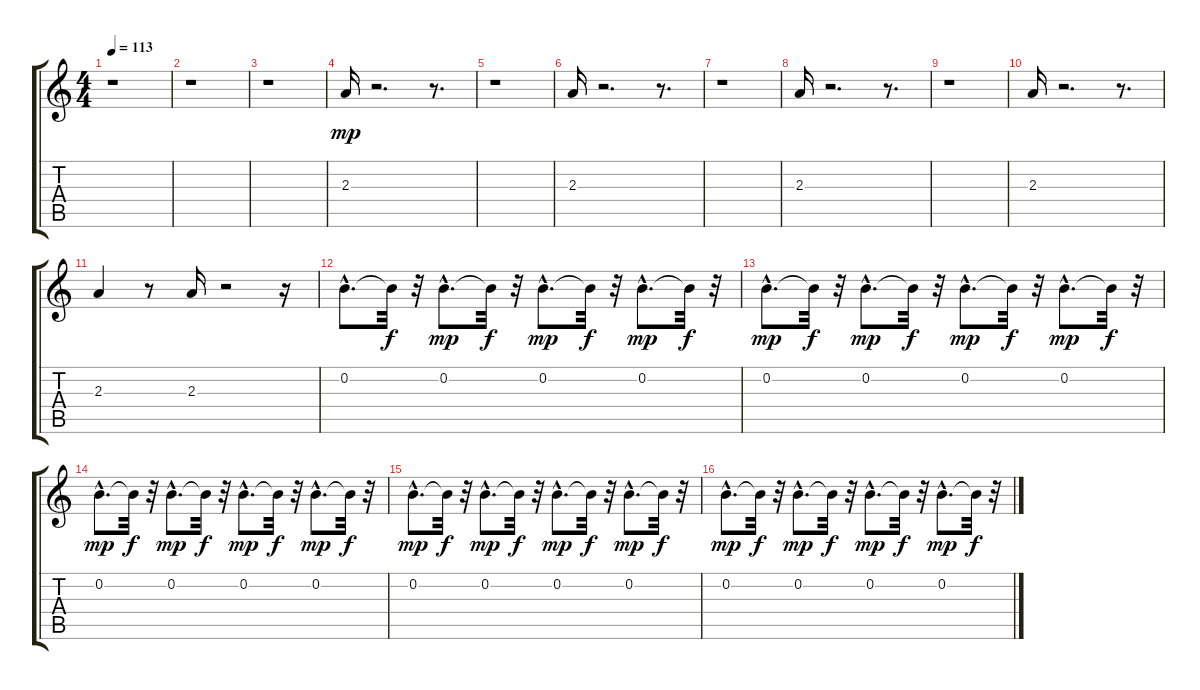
\track "" {instrument acousticguitarnylon}
\staff {score tabs}
\tuning (E4 B3 G3 D3 A2 E2) {hide}
\ts (4 4)
\tempo 113
\clef g2
\ks c
r.1{dy mp} |
r.1 |
r.1 |
2.3.16 r.2{d} r.8{d} |
r.1 |
2.3.16 r.2{d} r.8{d} |
r.1 |
2.3.16 r.2{d} r.8{d} |
r.1 |
2.3.16 r.2{d} r.8{d} |
2.3.4 r.8 2.3.16 r.2 r.16 |
0.2{hac}.8{d} 0.2{t}.32{dy f} r.32 0.2{hac}.8{d dy mp} 0.2{t}.32{dy f} r.32 0.2{hac}.8{d dy mp} 0.2{t}.32{dy f} r.32 0.2{hac}.8{d dy mp} 0.2{t}.32{dy f} r.32 |
0.2{hac}.8{d dy mp} 0.2{t}.32{dy f} r.32 0.2{hac}.8{d dy mp} 0.2{t}.32{dy f} r.32 0.2{hac}.8{d dy mp} 0.2{t}.32{dy f} r.32 0.2{hac}.8{d dy mp} 0.2{t}.32{dy f} r.32 |
0.2{hac}.8{d dy mp} 0.2{t}.32{dy f} r.32 0.2{hac}.8{d dy mp} 0.2{t}.32{dy f} r.32 0.2{hac}.8{d dy mp} 0.2{t}.32{dy f} r.32 0.2{hac}.8{d dy mp} 0.2{t}.32{dy f} r.32 |
0.2{hac}.8{d dy mp} 0.2{t}.32{dy f} r.32 0.2{hac}.8{d dy mp} 0.2{t}.32{dy f} r.32 0.2{hac}.8{d dy mp} 0.2{t}.32{dy f} r.32 0.2{hac}.8{d dy mp} 0.2{t}.32{dy f} r.32 |
0.2{hac}.8{d dy mp} 0.2{t}.32{dy f} r.32 0.2{hac}.8{d dy mp} 0.2{t}.32{dy f} r.32 0.2{hac}.8{d dy mp} 0.2{t}.32{dy f} r.32 0.2{hac}.8{d dy mp} 0.2{t}.32{dy f} r.32
